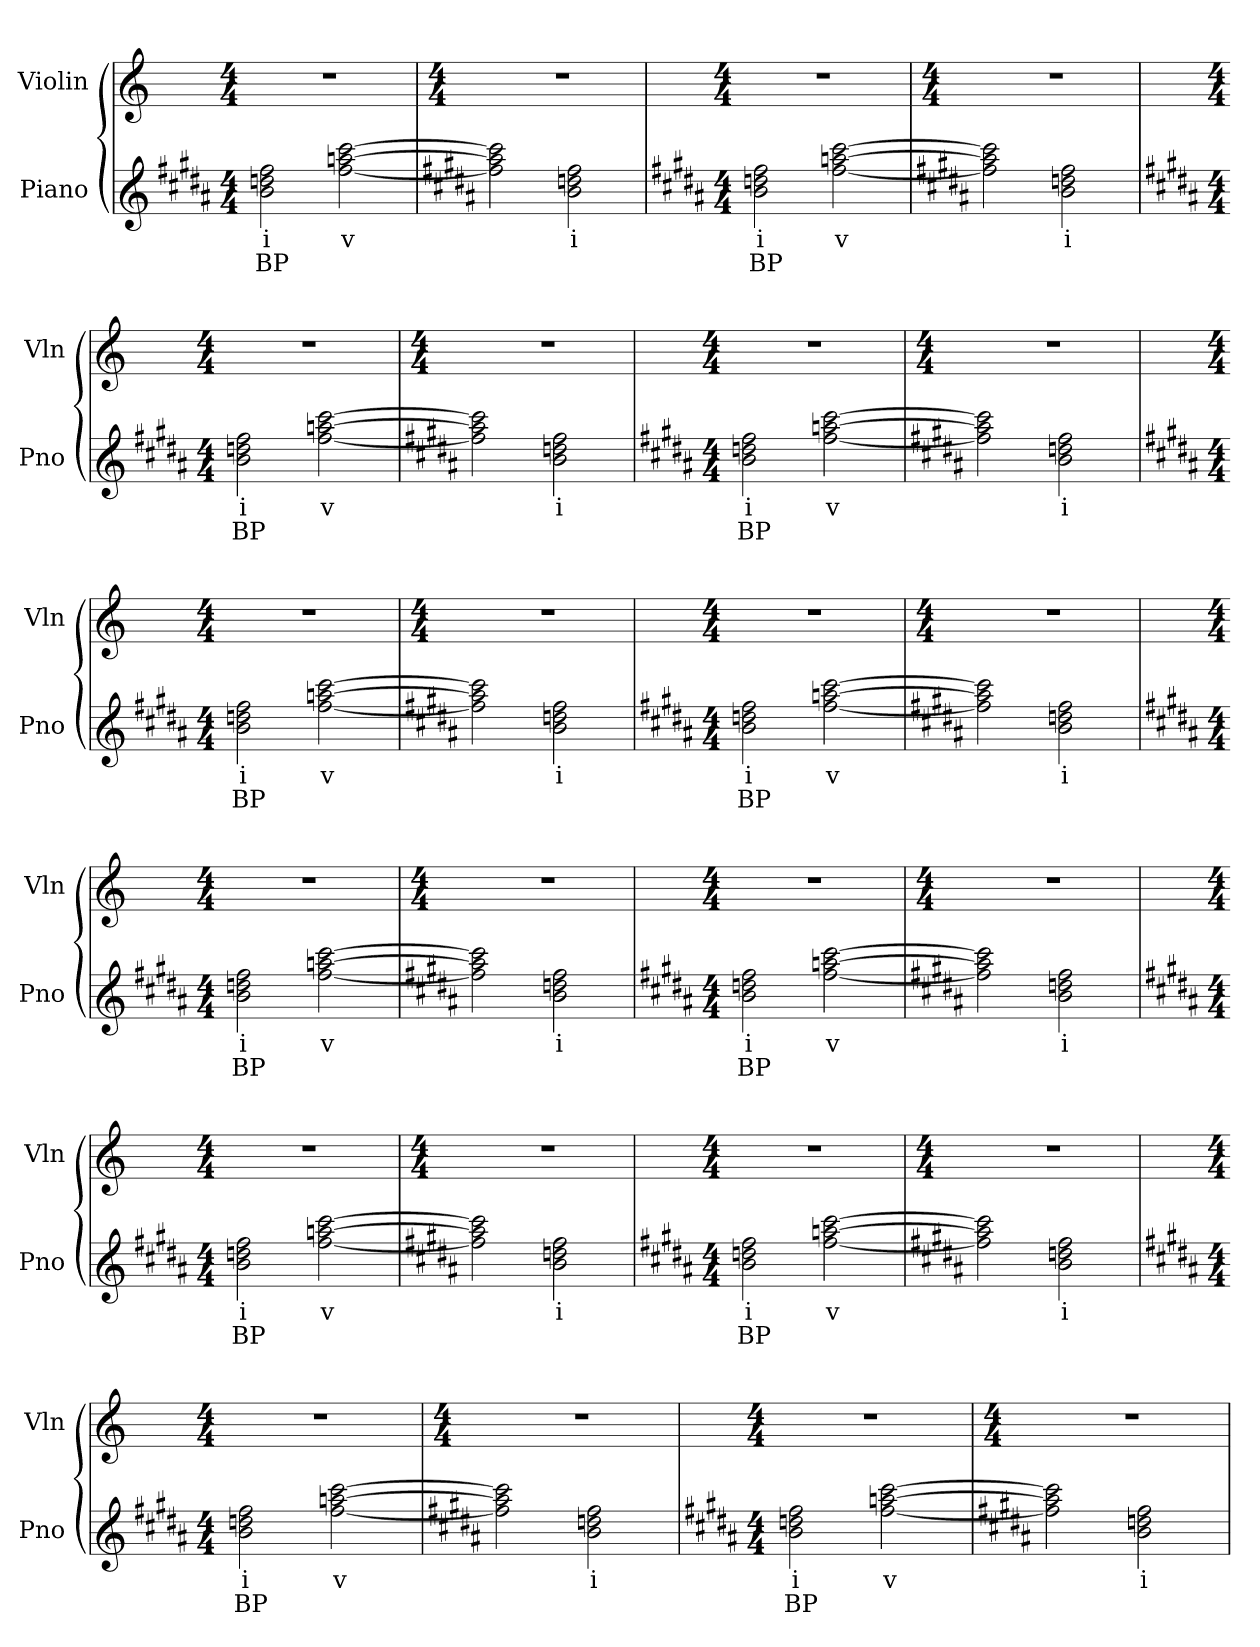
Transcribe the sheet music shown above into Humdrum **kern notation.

**kern	**text	**text	**kern
*part2	*part2	*part2	*part1
*staff2	*staff2	*staff2	*staff1
*I"Piano	*	*	*I"Violin
*I'Pno	*	*	*I'Vln
*	*	*	*clefG2
*k[f#c#g#d#a#]	*	*	*
*B:	*	*	*
*M4/4	*	*	*M4/4
=	=	=	=
2b 2ddn 2ff#	i	BP	1r
[2ff# [2aan [2ccc#	v	.	.
=	=	=	=
*k[f#c#g#d#a#]	*	*	*
*B:	*	*	*
*	*	*	*M4/4
2ff#] 2aan] 2ccc#]	.	.	1r
2b 2ddn 2ff#	i	.	.
=	=	=	=
*k[f#c#g#d#a#]	*	*	*
*B:	*	*	*
*M4/4	*	*	*M4/4
2b 2ddn 2ff#	i	BP	1r
[2ff# [2aan [2ccc#	v	.	.
=	=	=	=
*k[f#c#g#d#a#]	*	*	*
*B:	*	*	*
*	*	*	*M4/4
2ff#] 2aan] 2ccc#]	.	.	1r
2b 2ddn 2ff#	i	.	.
=	=	=	=
*k[f#c#g#d#a#]	*	*	*
*B:	*	*	*
*M4/4	*	*	*M4/4
2b 2ddn 2ff#	i	BP	1r
[2ff# [2aan [2ccc#	v	.	.
=	=	=	=
*k[f#c#g#d#a#]	*	*	*
*B:	*	*	*
*	*	*	*M4/4
2ff#] 2aan] 2ccc#]	.	.	1r
2b 2ddn 2ff#	i	.	.
=	=	=	=
*k[f#c#g#d#a#]	*	*	*
*B:	*	*	*
*M4/4	*	*	*M4/4
2b 2ddn 2ff#	i	BP	1r
[2ff# [2aan [2ccc#	v	.	.
=	=	=	=
*k[f#c#g#d#a#]	*	*	*
*B:	*	*	*
*	*	*	*M4/4
2ff#] 2aan] 2ccc#]	.	.	1r
2b 2ddn 2ff#	i	.	.
=	=	=	=
*k[f#c#g#d#a#]	*	*	*
*B:	*	*	*
*M4/4	*	*	*M4/4
2b 2ddn 2ff#	i	BP	1r
[2ff# [2aan [2ccc#	v	.	.
=	=	=	=
*k[f#c#g#d#a#]	*	*	*
*B:	*	*	*
*	*	*	*M4/4
2ff#] 2aan] 2ccc#]	.	.	1r
2b 2ddn 2ff#	i	.	.
=	=	=	=
*k[f#c#g#d#a#]	*	*	*
*B:	*	*	*
*M4/4	*	*	*M4/4
2b 2ddn 2ff#	i	BP	1r
[2ff# [2aan [2ccc#	v	.	.
=	=	=	=
*k[f#c#g#d#a#]	*	*	*
*B:	*	*	*
*	*	*	*M4/4
2ff#] 2aan] 2ccc#]	.	.	1r
2b 2ddn 2ff#	i	.	.
=	=	=	=
*k[f#c#g#d#a#]	*	*	*
*B:	*	*	*
*M4/4	*	*	*M4/4
2b 2ddn 2ff#	i	BP	1r
[2ff# [2aan [2ccc#	v	.	.
=	=	=	=
*k[f#c#g#d#a#]	*	*	*
*B:	*	*	*
*	*	*	*M4/4
2ff#] 2aan] 2ccc#]	.	.	1r
2b 2ddn 2ff#	i	.	.
=	=	=	=
*k[f#c#g#d#a#]	*	*	*
*B:	*	*	*
*M4/4	*	*	*M4/4
2b 2ddn 2ff#	i	BP	1r
[2ff# [2aan [2ccc#	v	.	.
=	=	=	=
*k[f#c#g#d#a#]	*	*	*
*B:	*	*	*
*	*	*	*M4/4
2ff#] 2aan] 2ccc#]	.	.	1r
2b 2ddn 2ff#	i	.	.
=	=	=	=
*k[f#c#g#d#a#]	*	*	*
*B:	*	*	*
*M4/4	*	*	*M4/4
2b 2ddn 2ff#	i	BP	1r
[2ff# [2aan [2ccc#	v	.	.
=	=	=	=
*k[f#c#g#d#a#]	*	*	*
*B:	*	*	*
*	*	*	*M4/4
2ff#] 2aan] 2ccc#]	.	.	1r
2b 2ddn 2ff#	i	.	.
=	=	=	=
*k[f#c#g#d#a#]	*	*	*
*B:	*	*	*
*M4/4	*	*	*M4/4
2b 2ddn 2ff#	i	BP	1r
[2ff# [2aan [2ccc#	v	.	.
=	=	=	=
*k[f#c#g#d#a#]	*	*	*
*B:	*	*	*
*	*	*	*M4/4
2ff#] 2aan] 2ccc#]	.	.	1r
2b 2ddn 2ff#	i	.	.
=	=	=	=
*k[f#c#g#d#a#]	*	*	*
*B:	*	*	*
*M4/4	*	*	*M4/4
2b 2ddn 2ff#	i	BP	1r
[2ff# [2aan [2ccc#	v	.	.
=	=	=	=
*k[f#c#g#d#a#]	*	*	*
*B:	*	*	*
*	*	*	*M4/4
2ff#] 2aan] 2ccc#]	.	.	1r
2b 2ddn 2ff#	i	.	.
=	=	=	=
*k[f#c#g#d#a#]	*	*	*
*B:	*	*	*
*M4/4	*	*	*M4/4
2b 2ddn 2ff#	i	BP	1r
[2ff# [2aan [2ccc#	v	.	.
=	=	=	=
*k[f#c#g#d#a#]	*	*	*
*B:	*	*	*
*	*	*	*M4/4
2ff#] 2aan] 2ccc#]	.	.	1r
2b 2ddn 2ff#	i	.	.
=	=	=	=
*-	*-	*-	*-
